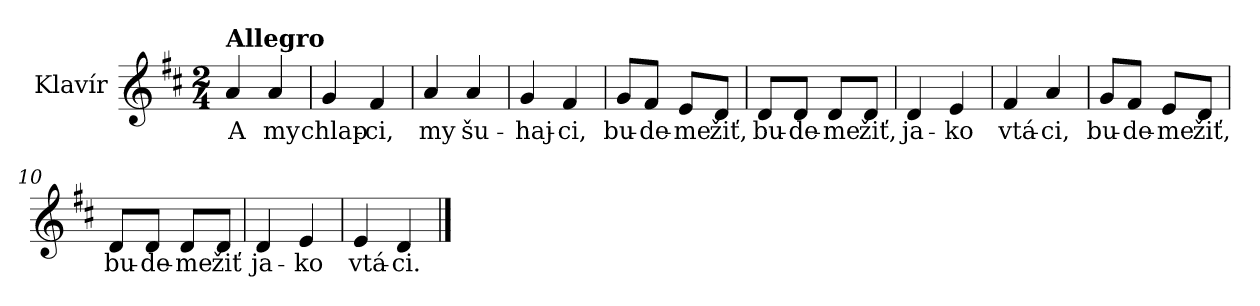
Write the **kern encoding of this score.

**kern	**text
*part1	*part1
*staff1	*staff1
*I"Klavír	*
*I'Kl.	*
*clefG2	*
*k[f#c#]	*
*M2/4	*
=1	=1
!LO:TX:a:B:t=Allegro	!
!	!LO:LY:b
4a/	A
!	!LO:LY:b
4a/	my
=2	=2
!	!LO:LY:b
4g/	chlap-
!	!LO:LY:b
4f#/	-ci,
=3	=3
!	!LO:LY:b
4a/	my
!	!LO:LY:b
4a/	šu-
=4	=4
!	!LO:LY:b
4g/	-haj-
!	!LO:LY:b
4f#/	-ci,
=5	=5
!	!LO:LY:b
8g/L	bu-
!	!LO:LY:b
8f#/J	-de-
!	!LO:LY:b
8e/L	-me
!	!LO:LY:b
8d/J	žiť,
=6	=6
!	!LO:LY:b
8d/L	bu-
!	!LO:LY:b
8d/J	-de-
!	!LO:LY:b
8d/L	-me
!	!LO:LY:b
8d/J	žiť,
!!LO:LB:g=z
=7	=7
!	!LO:LY:b
4d/	ja-
!	!LO:LY:b
4e/	-ko
=8	=8
!	!LO:LY:b
4f#/	vtá-
!	!LO:LY:b
4a/	-ci,
=9	=9
!	!LO:LY:b
8g/L	bu-
!	!LO:LY:b
8f#/J	-de-
!	!LO:LY:b
8e/L	-me
!	!LO:LY:b
8d/J	žiť,
=10	=10
!	!LO:LY:b
8d/L	bu-
!	!LO:LY:b
8d/J	-de-
!	!LO:LY:b
8d/L	-me
!	!LO:LY:b
8d/J	žiť
=11	=11
!	!LO:LY:b
4d/	ja-
!	!LO:LY:b
4e/	-ko
=12	=12
!	!LO:LY:b
4e/	vtá-
!	!LO:LY:b
4d/	-ci.
==	==
*-	*-
